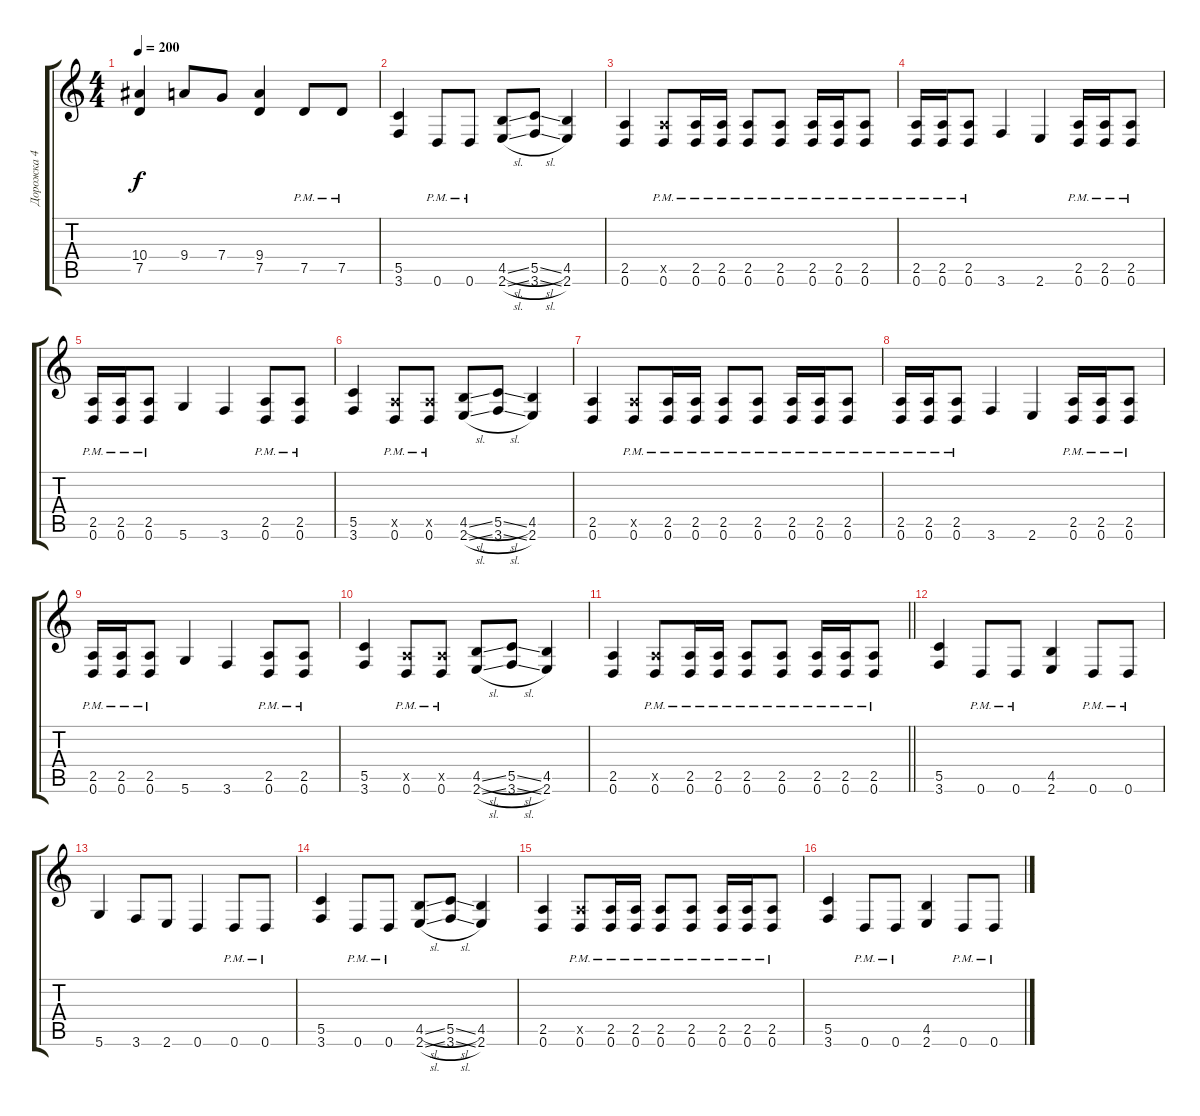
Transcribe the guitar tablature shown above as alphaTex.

\track ("Дорожка 4" "Дорожка 4") {instrument distortionguitar}
\staff {score tabs}
\tuning (D4 A3 F3 C3 G2 D2) {hide}
\ts (4 4)
\tempo 200
\clef g2
\ks c
(10.4 7.5).4{dy f} 9.4.8 7.4.8 (9.4 7.5).4 7.5{pm}.8 7.5{pm}.8 |
(5.5 3.6).4 0.6{pm}.8 0.6{pm}.8 (4.5{sl} 2.6{sl}).8 (5.5{sl} 3.6{sl}).8 (4.5 2.6).4 |
(2.5 0.6).4 (2.5{x} 0.6{pm}).8 (2.5{pm} 0.6{pm}).16 (2.5{pm} 0.6{pm}).16 (2.5{pm} 0.6{pm}).8 (2.5{pm} 0.6{pm}).8 (2.5{pm} 0.6{pm}).16 (2.5{pm} 0.6{pm}).16 (2.5{pm} 0.6{pm}).8 |
(2.5{pm} 0.6{pm}).16 (2.5{pm} 0.6{pm}).16 (2.5{pm} 0.6{pm}).8 3.6.4 2.6.4 (2.5{pm} 0.6{pm}).16 (2.5{pm} 0.6{pm}).16 (2.5{pm} 0.6{pm}).8 |
(2.5{pm} 0.6{pm}).16 (2.5{pm} 0.6{pm}).16 (2.5{pm} 0.6{pm}).8 5.6.4 3.6.4 (2.5{pm} 0.6{pm}).8 (2.5{pm} 0.6{pm}).8 |
(5.5 3.6).4 (2.5{pm x} 0.6{pm}).8 (2.5{pm x} 0.6{pm}).8 (4.5{sl} 2.6{sl}).8 (5.5{sl} 3.6{sl}).8 (4.5 2.6).4 |
(2.5 0.6).4 (2.5{x} 0.6{pm}).8 (2.5{pm} 0.6{pm}).16 (2.5{pm} 0.6{pm}).16 (2.5{pm} 0.6{pm}).8 (2.5{pm} 0.6{pm}).8 (2.5{pm} 0.6{pm}).16 (2.5{pm} 0.6{pm}).16 (2.5{pm} 0.6{pm}).8 |
(2.5{pm} 0.6{pm}).16 (2.5{pm} 0.6{pm}).16 (2.5{pm} 0.6{pm}).8 3.6.4 2.6.4 (2.5{pm} 0.6{pm}).16 (2.5{pm} 0.6{pm}).16 (2.5{pm} 0.6{pm}).8 |
(2.5{pm} 0.6{pm}).16 (2.5{pm} 0.6{pm}).16 (2.5{pm} 0.6{pm}).8 5.6.4 3.6.4 (2.5{pm} 0.6{pm}).8 (2.5{pm} 0.6{pm}).8 |
(5.5 3.6).4 (2.5{pm x} 0.6{pm}).8 (2.5{pm x} 0.6{pm}).8 (4.5{sl} 2.6{sl}).8 (5.5{sl} 3.6{sl}).8 (4.5 2.6).4 |
\barLineRight lightlight
(2.5 0.6).4 (2.5{x} 0.6{pm}).8 (2.5{pm} 0.6{pm}).16 (2.5{pm} 0.6{pm}).16 (2.5{pm} 0.6{pm}).8 (2.5{pm} 0.6{pm}).8 (2.5{pm} 0.6{pm}).16 (2.5{pm} 0.6{pm}).16 (2.5{pm} 0.6{pm}).8 |
(5.5 3.6).4 0.6{pm}.8 0.6{pm}.8 (4.5 2.6).4 0.6{pm}.8 0.6{pm}.8 |
5.6.4 3.6.8 2.6.8 0.6.4 0.6{pm}.8 0.6{pm}.8 |
(5.5 3.6).4 0.6{pm}.8 0.6{pm}.8 (4.5{sl} 2.6{sl}).8 (5.5{sl} 3.6{sl}).8 (4.5 2.6).4 |
(2.5 0.6).4 (2.5{x} 0.6{pm}).8 (2.5{pm} 0.6{pm}).16 (2.5{pm} 0.6{pm}).16 (2.5{pm} 0.6{pm}).8 (2.5{pm} 0.6{pm}).8 (2.5{pm} 0.6{pm}).16 (2.5{pm} 0.6{pm}).16 (2.5{pm} 0.6{pm}).8 |
(5.5 3.6).4 0.6{pm}.8 0.6{pm}.8 (4.5 2.6).4 0.6{pm}.8 0.6{pm}.8
